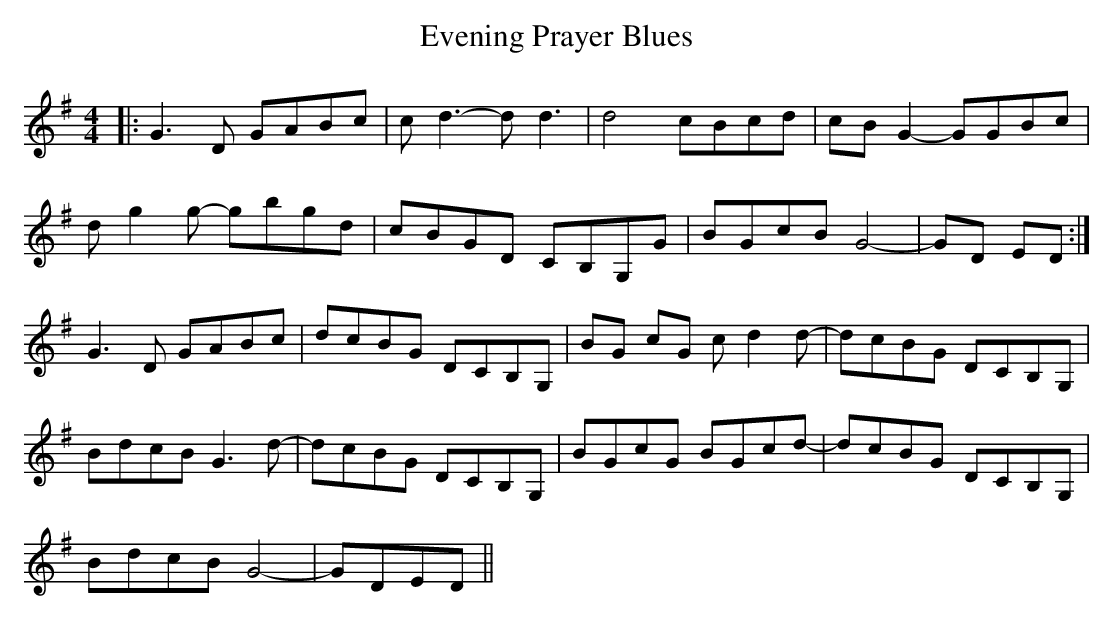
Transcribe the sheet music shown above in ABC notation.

X:1
T: Evening Prayer Blues
M: 4/4
L: 1/8
K: Gmaj
|:G3D GABc|c-d3- d d3|d4 cBcd|cB G2- GGBc|
dg2g- gbgd|cBGD CB,G,G|BGcB G4-|GD ED:|
G3D GABc|dcBG DCB,G,|BG cG c-d2d-|dcBG DCB,G,|
BdcB G3d-|dcBG DCB,G,|BGcG BGcd-|dcBG DCB,G,|
BdcB G4-|GDED||
